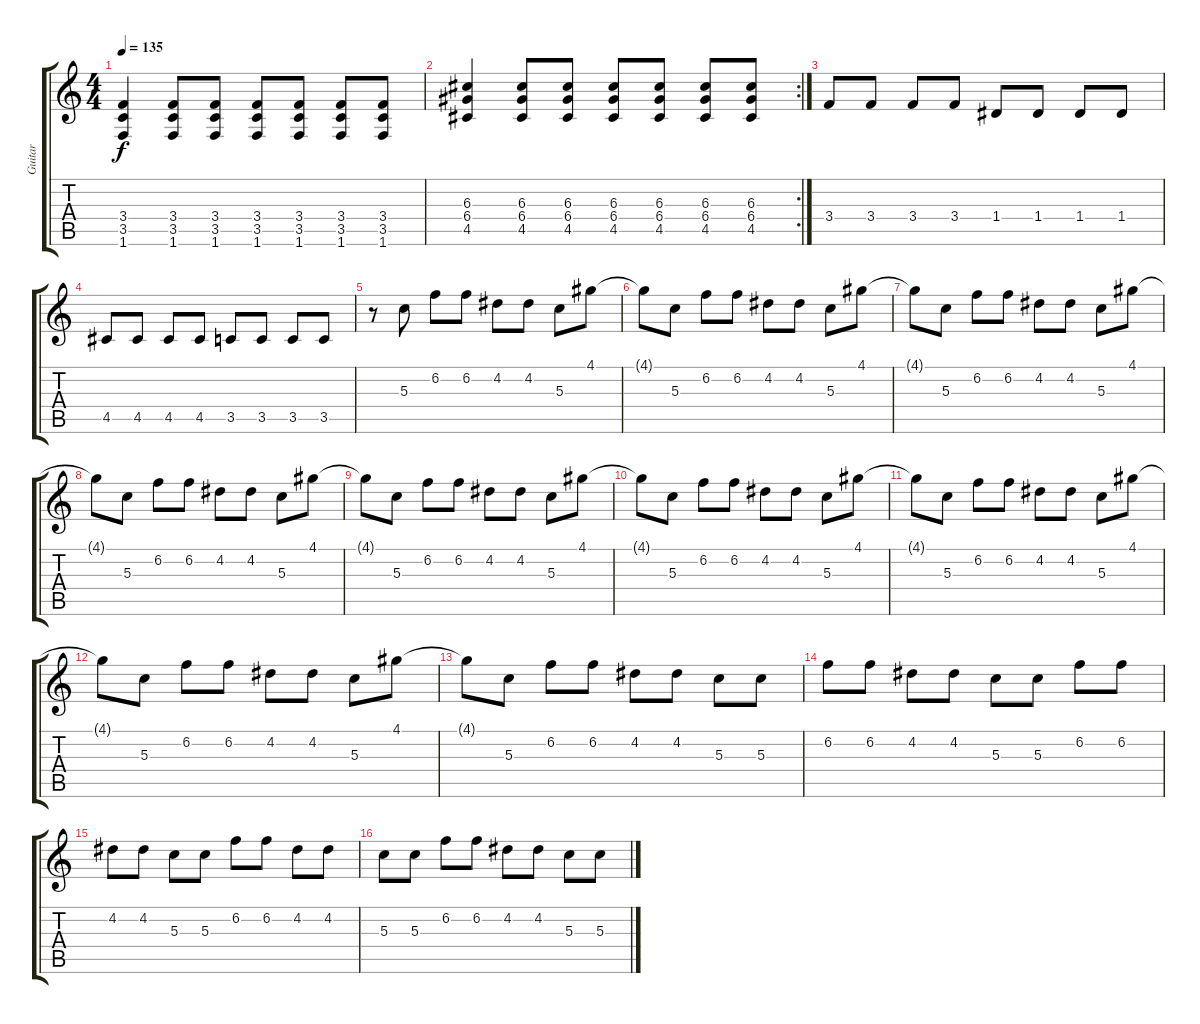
\track ("Guitar" "Guitar") {instrument distortionguitar}
\staff {score tabs}
\tuning (E4 B3 G3 D3 A2 E2) {hide}
\ts (4 4)
\tempo 135
\clef g2
\ks c
(3.4 3.5 1.6).4{dy f} (3.4 3.5 1.6).8 (3.4 3.5 1.6).8 (3.4 3.5 1.6).8 (3.4 3.5 1.6).8 (3.4 3.5 1.6).8 (3.4 3.5 1.6).8 |
\rc 2
(6.3 6.4 4.5).4 (6.3 6.4 4.5).8 (6.3 6.4 4.5).8 (6.3 6.4 4.5).8 (6.3 6.4 4.5).8 (6.3 6.4 4.5).8 (6.3 6.4 4.5).8 |
3.4.8 3.4.8 3.4.8 3.4.8 1.4.8 1.4.8 1.4.8 1.4.8 |
4.5.8 4.5.8 4.5.8 4.5.8 3.5.8 3.5.8 3.5.8 3.5.8 |
r.8 5.3.8 6.2.8 6.2.8 4.2.8 4.2.8 5.3.8 4.1.8 |
4.1{t}.8 5.3.8 6.2.8 6.2.8 4.2.8 4.2.8 5.3.8 4.1.8 |
4.1{t}.8 5.3.8 6.2.8 6.2.8 4.2.8 4.2.8 5.3.8 4.1.8 |
4.1{t}.8 5.3.8 6.2.8 6.2.8 4.2.8 4.2.8 5.3.8 4.1.8 |
4.1{t}.8 5.3.8 6.2.8 6.2.8 4.2.8 4.2.8 5.3.8 4.1.8 |
4.1{t}.8 5.3.8 6.2.8 6.2.8 4.2.8 4.2.8 5.3.8 4.1.8 |
4.1{t}.8 5.3.8 6.2.8 6.2.8 4.2.8 4.2.8 5.3.8 4.1.8 |
4.1{t}.8 5.3.8 6.2.8 6.2.8 4.2.8 4.2.8 5.3.8 4.1.8 |
4.1{t}.8 5.3.8 6.2.8 6.2.8 4.2.8 4.2.8 5.3.8 5.3.8 |
6.2.8 6.2.8 4.2.8 4.2.8 5.3.8 5.3.8 6.2.8 6.2.8 |
4.2.8 4.2.8 5.3.8 5.3.8 6.2.8 6.2.8 4.2.8 4.2.8 |
5.3.8 5.3.8 6.2.8 6.2.8 4.2.8 4.2.8 5.3.8 5.3.8
